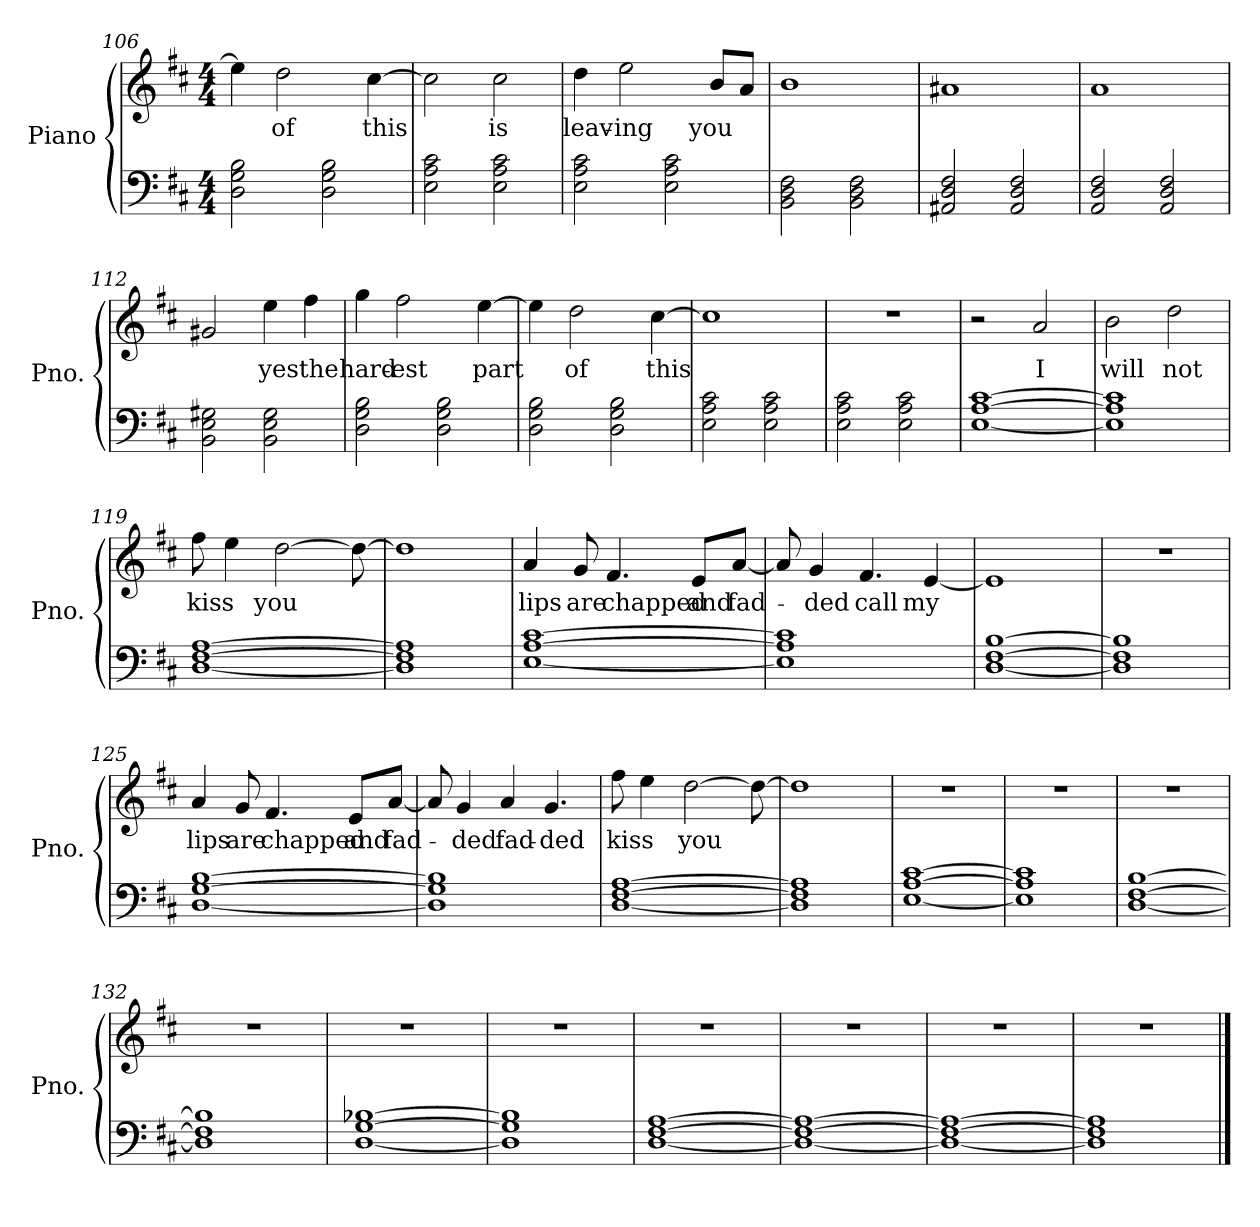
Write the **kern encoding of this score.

**kern	**kern	**text
*part1	*part1	*part1
*staff2	*staff1	*staff1
*I"Piano	*	*
*I'Pno.	*	*
!!LO:LB:g=z
*clefF4	*clefG2	*
*k[f#c#]	*k[f#c#]	*
*M4/4	*M4/4	*
=106	=106	=106
2D\ 2G\ 2B\	4ee\]	.
.	2dd\	of
2D\ 2G\ 2B\	.	.
.	[4cc#\	this
=107	=107	=107
2E\ 2A\ 2c#\	2cc#\]	.
2E\ 2A\ 2c#\	2cc#\	is
=108	=108	=108
2E\ 2A\ 2c#\	4dd\	leav-
.	2ee\	-ing
2E\ 2A\ 2c#\	.	.
.	8b/L	you
.	8a/J	.
=109	=109	=109
2BB\ 2D\ 2F#\	1b	.
2BB\ 2D\ 2F#\	.	.
=110	=110	=110
2AA#X/ 2D/ 2F#/	1a#X	.
2AA#/ 2D/ 2F#/	.	.
=111	=111	=111
2AA/ 2D/ 2F#/	1a	.
2AA/ 2D/ 2F#/	.	.
=112	=112	=112
2BB\ 2E\ 2G#X\	2g#X/	.
2BB\ 2E\ 2G#\	4ee\	yes
.	4ff#\	the
=113	=113	=113
2D\ 2G\ 2B\	4gg\	hard-
.	2ff#\	-est
2D\ 2G\ 2B\	.	.
.	[4ee\	part
=114	=114	=114
2D\ 2G\ 2B\	4ee\]	.
.	2dd\	of
2D\ 2G\ 2B\	.	.
.	[4cc#\	this
!!LO:LB:g=z
=115	=115	=115
2E\ 2A\ 2c#\	1cc#]	.
2E\ 2A\ 2c#\	.	.
=116	=116	=116
2E\ 2A\ 2c#\	1r	.
2E\ 2A\ 2c#\	.	.
=117	=117	=117
[1E [1A [1c#	2r	.
.	2a/	I
=118	=118	=118
1E] 1A] 1c#]	2b\	will
.	2dd\	not
=119	=119	=119
[1D [1F# [1A	8ff#\	kiss
.	4ee\	.
.	[2dd\	you
.	8dd\_	.
=120	=120	=120
1D] 1F#] 1A]	1dd]	.
=121	=121	=121
[1E [1A [1c#	4a/	lips
.	8g/	are
.	4.f#/	chapped
.	8e/L	and
.	[8a/J	fad-
=122	=122	=122
1E] 1A] 1c#]	8a/]	.
.	4g/	-ded
.	4.f#/	call
.	[4e/	my
!!LO:LB:g=z
=123	=123	=123
[1D [1F# [1B	1e]	.
=124	=124	=124
1D] 1F#] 1B]	1r	.
=125	=125	=125
[1D [1G [1B	4a/	lips
.	8g/	are
.	4.f#/	chapped
.	8e/L	and
.	[8a/J	fad-
=126	=126	=126
1D] 1G] 1B]	8a/]	.
.	4g/	-ded
.	4a/	fad-
.	4.g/	-ded
=127	=127	=127
[1D [1F# [1A	8ff#\	kiss
.	4ee\	.
.	[2dd\	you
.	8dd\_	.
=128	=128	=128
1D] 1F#] 1A]	1dd]	.
=129	=129	=129
[1E [1A [1c#	1r	.
=130	=130	=130
1E] 1A] 1c#]	1r	.
=131	=131	=131
[1D [1F# [1B	1r	.
=132	=132	=132
1D] 1F#] 1B]	1r	.
!!LO:LB:g=z
=133	=133	=133
[1D [1G [1B-X	1r	.
=134	=134	=134
1D] 1G] 1B-]	1r	.
=135	=135	=135
[1D [1F# [1A	1r	.
=136	=136	=136
1D_ 1F#_ 1A_	1r	.
=137	=137	=137
1D_ 1F#_ 1A_	1r	.
=138	=138	=138
1D] 1F#] 1A]	1r	.
==	==	==
*-	*-	*-
